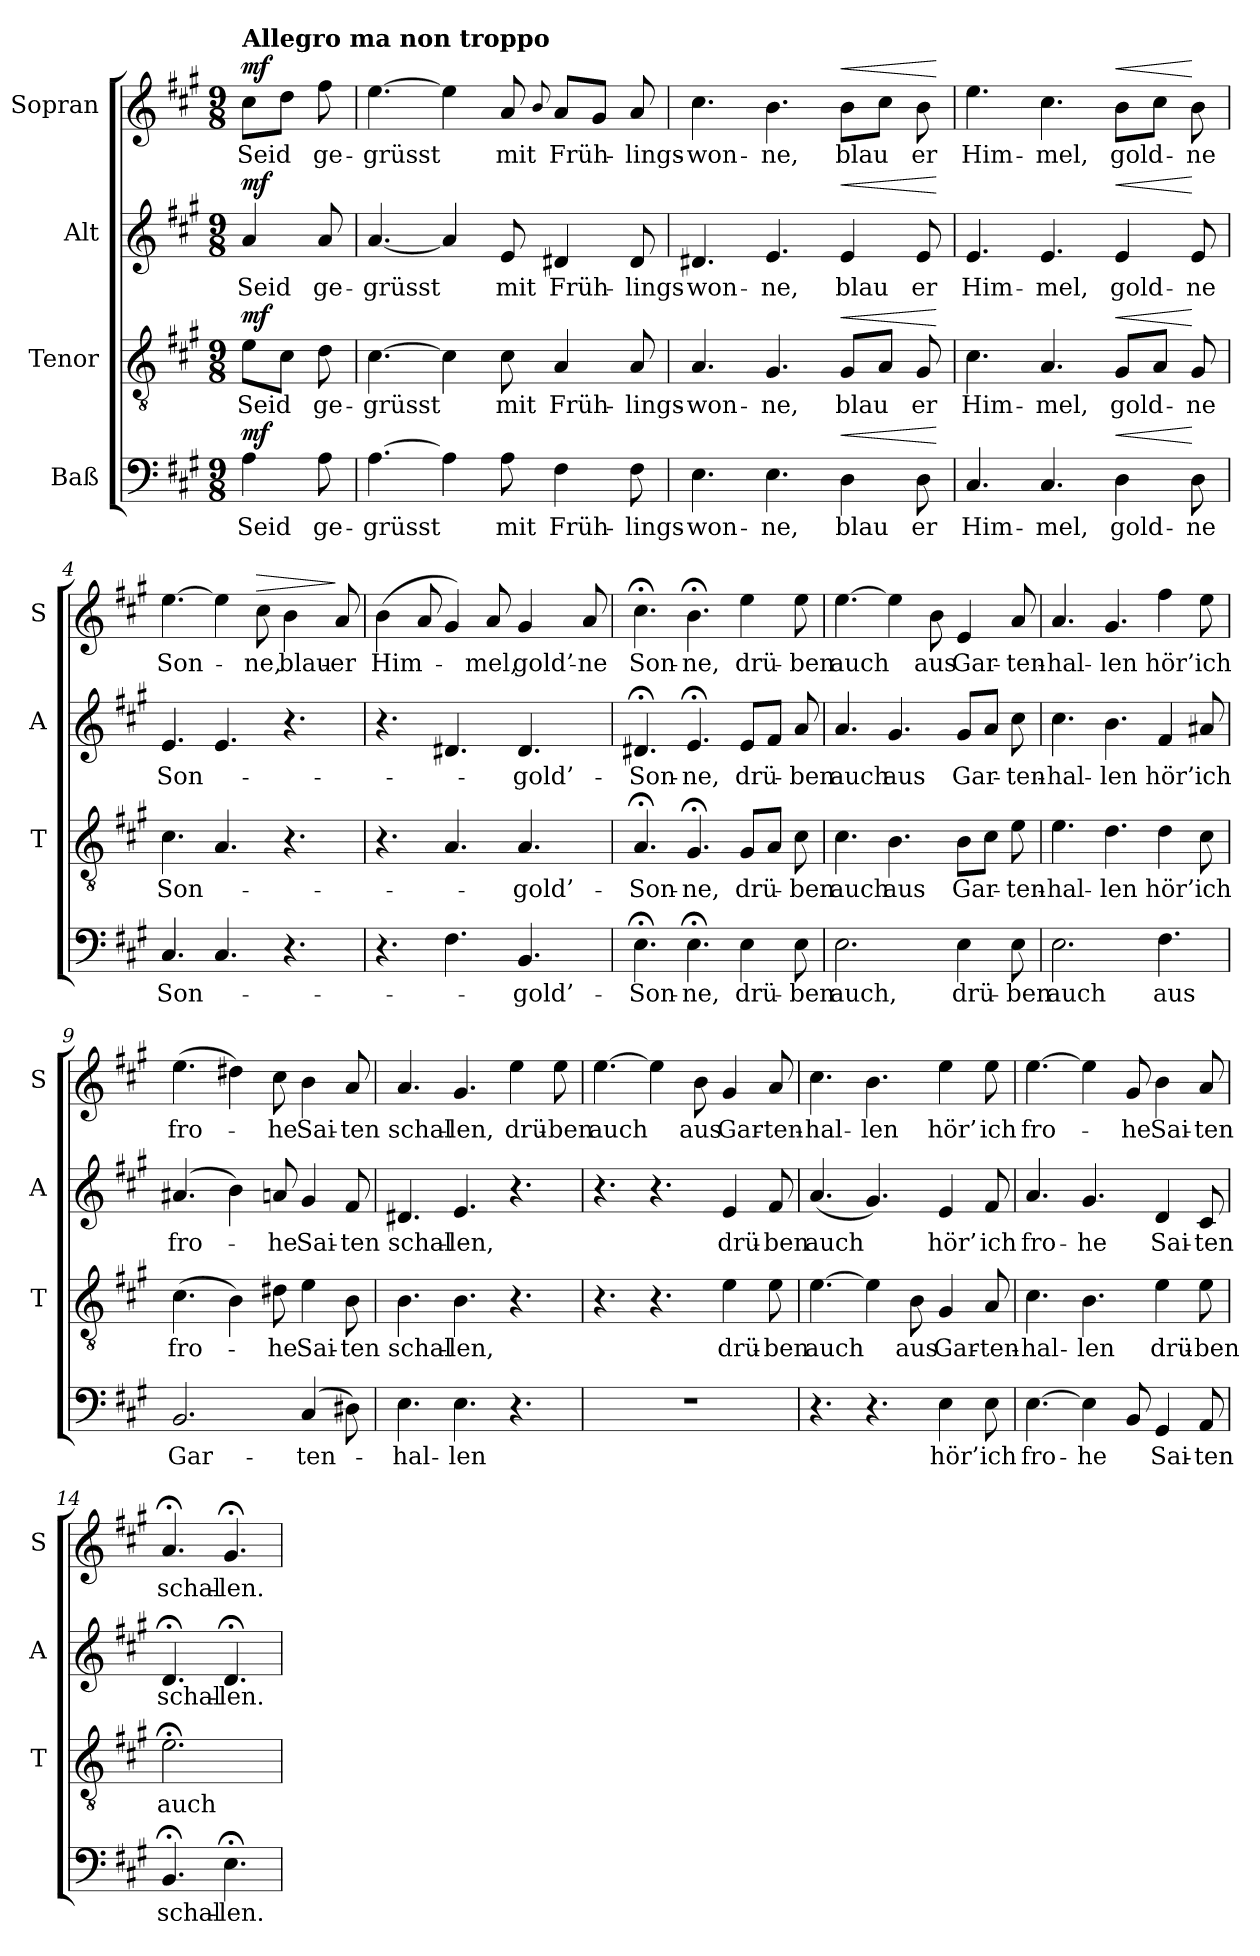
**kern	**text	**dynam	**kern	**text	**dynam	**kern	**text	**dynam	**kern	**text	**dynam
*part4	*part4	*part4	*part3	*part3	*part3	*part2	*part2	*part2	*part1	*part1	*part1
*staff4	*staff4	*staff4	*staff3	*staff3	*staff3	*staff2	*staff2	*staff2	*staff1	*staff1	*staff1
*I"Baß	*	*	*I"Tenor	*	*	*I"Alt	*	*	*I"Sopran	*	*
*	*	*	*I'T	*	*	*I'A	*	*	*I'S	*	*
*clefF4	*	*	*clefGv2	*	*	*clefG2	*	*	*clefG2	*	*
*k[f#c#g#]	*	*	*k[f#c#g#]	*	*	*k[f#c#g#]	*	*	*k[f#c#g#]	*	*
*A:	*	*	*A:	*	*	*A:	*	*	*A:	*	*
*M9/8	*	*	*M9/8	*	*	*M9/8	*	*	*M9/8	*	*
=	=	=	=	=	=	=	=	=	=	=	=
!	!	!	!	!	!	!	!	!	!LO:TX:a:B:t=Allegro ma non troppo	!	!
!	!	!LO:DY:a	!	!	!LO:DY:a	!	!	!LO:DY:a	!	!	!LO:DY:a
4A	Seid	mf	8eL	Seid	mf	4a	Seid	mf	8cc#L	Seid	mf
.	.	.	8c#J	.	.	.	.	.	8ddJ	.	.
8A	ge-	.	8d	ge-	.	8a	ge-	.	8ff#	ge-	.
=1	=1	=1	=1	=1	=1	=1	=1	=1	=1	=1	=1
[4.A	-grüsst	.	[4.c#	-grüsst	.	[4.a	-grüsst	.	[4.ee	-grüsst	.
4A]	.	.	4c#]	.	.	4a]	.	.	4ee]	.	.
8A	mit	.	8c#	mit	.	8e	mit	.	8a	mit	.
.	.	.	.	.	.	.	.	.	8qqb/	.	.
4F#	Früh-	.	4A	Früh-	.	4d#X	Früh-	.	8aL	Früh-	.
.	.	.	.	.	.	.	.	.	8g#J	.	.
8F#	-lings-	.	8A	-lings-	.	8d#	-lings-	.	8a	-lings-	.
=2	=2	=2	=2	=2	=2	=2	=2	=2	=2	=2	=2
4.E	-won-	.	4.A	-won-	.	4.d#X	-won-	.	4.cc#	-won-	.
4.E	-ne,	.	4.G#	-ne,	.	4.e	-ne,	.	4.b	-ne,	.
!	!	!LO:HP:a	!	!	!LO:HP:a	!	!	!LO:HP:a	!	!	!LO:HP:a
4D	blau	<	8G#L	blau	<	4e	blau	<	8bL	blau	<
.	.	.	8AJ	.	.	.	.	.	8cc#J	.	.
8D	er	.	8G#	er	.	8e	er	.	8b	er	.
.	.	[	.	.	[	.	.	[	.	.	[
=3	=3	=3	=3	=3	=3	=3	=3	=3	=3	=3	=3
4.C#	Him-	.	4.c#	Him-	.	4.e	Him-	.	4.ee	Him-	.
4.C#	-mel,	.	4.A	-mel,	.	4.e	-mel,	.	4.cc#	-mel,	.
!	!	!LO:HP:a	!	!	!LO:HP:a	!	!	!LO:HP:a	!	!	!LO:HP:a
4D	gold-	<	8G#L	gold-	<	4e	gold-	<	8bL	gold-	<
.	.	.	8AJ	.	.	.	.	.	8cc#J	.	.
8D	-ne	[	8G#	-ne	[	8e	-ne	[	8b	-ne	[
=4	=4	=4	=4	=4	=4	=4	=4	=4	=4	=4	=4
4.C#	Son-	.	4.c#	Son-	.	4.e	Son-	.	[4.ee	Son-	.
4.C#	.	.	4.A	.	.	4.e	.	.	4ee]	.	.
!	!	!	!	!	!	!	!	!	!	!	!LO:HP:a
.	.	.	.	.	.	.	.	.	8cc#	-ne,	>
4.r	.	.	4.r	.	.	4.r	.	.	4b	blau-	.
.	.	.	.	.	.	.	.	.	8a	-er	]
=5	=5	=5	=5	=5	=5	=5	=5	=5	=5	=5	=5
4.r	.	.	4.r	.	.	4.r	.	.	(4b	Him-	.
.	.	.	.	.	.	.	.	.	8a	.	.
4.F#	.	.	4.A	.	.	4.d#X	.	.	4g#)	.	.
.	.	.	.	.	.	.	.	.	8a	-mel,	.
4.BB	-gold’-	.	4.A	-gold’-	.	4.d#	-gold’-	.	4g#	gold’-	.
.	.	.	.	.	.	.	.	.	8a	-ne	.
=6	=6	=6	=6	=6	=6	=6	=6	=6	=6	=6	=6
4.E;<	-Son-	.	4.A;<	-Son-	.	4.d#X;<	-Son-	.	4.cc#;<	Son-	.
4.E;<	-ne,	.	4.G#;<	-ne,	.	4.e;<	-ne,	.	4.b;<	-ne,	.
4E	drü-	.	8G#L	drü-	.	8eL	drü-	.	4ee	drü-	.
.	.	.	8AJ	.	.	8f#J	.	.	.	.	.
8E	-ben	.	8c#	-ben	.	8a	-ben	.	8ee	-ben	.
=7	=7	=7	=7	=7	=7	=7	=7	=7	=7	=7	=7
2.E	auch,	.	4.c#	auch	.	4.a	auch	.	[4.ee	auch	.
.	.	.	4.B	aus	.	4.g#	aus	.	4ee]	.	.
.	.	.	.	.	.	.	.	.	8b	aus	.
4E	drü-	.	8BL	Gar-	.	8g#L	Gar-	.	4e	Gar-	.
.	.	.	8c#J	.	.	8aJ	.	.	.	.	.
8E	-ben	.	8e	-ten-	.	8cc#	-ten-	.	8a	-ten-	.
=8	=8	=8	=8	=8	=8	=8	=8	=8	=8	=8	=8
2.E	auch	.	4.e	-hal-	.	4.cc#	-hal-	.	4.a	-hal-	.
.	.	.	4.d	-len	.	4.b	-len	.	4.g#	-len	.
4.F#	aus	.	4d	hör’	.	4f#	hör’	.	4ff#	hör’	.
.	.	.	8c#	ich	.	8a#X	ich	.	8ee	ich	.
=9	=9	=9	=9	=9	=9	=9	=9	=9	=9	=9	=9
2.BB	Gar-	.	(4.c#	fro-	.	(4.a#X	fro-	.	(4.ee	fro-	.
.	.	.	4B)	.	.	4b)	.	.	4dd#X)	.	.
.	.	.	8d#X	-he	.	8an	-he	.	8cc#	-he	.
(4C#	-ten-	.	4e	Sai-	.	4g#	Sai-	.	4b	Sai-	.
8D#X)	.	.	8B	-ten	.	8f#	-ten	.	8a	-ten	.
=10	=10	=10	=10	=10	=10	=10	=10	=10	=10	=10	=10
4.E	-hal-	.	4.B	schal-	.	4.d#X	schal-	.	4.a	schal-	.
4.E	-len	.	4.B	-len,	.	4.e	-len,	.	4.g#	-len,	.
4.r	.	.	4.r	.	.	4.r	.	.	4ee	drü-	.
.	.	.	.	.	.	.	.	.	8ee	-ben	.
=11	=11	=11	=11	=11	=11	=11	=11	=11	=11	=11	=11
8%9r	.	.	4.r	.	.	4.r	.	.	[4.ee	auch	.
.	.	.	4.r	.	.	4.r	.	.	4ee]	.	.
.	.	.	.	.	.	.	.	.	8b	aus	.
.	.	.	4e	drü-	.	4e	drü-	.	4g#	Gar-	.
.	.	.	8e	-ben	.	8f#	-ben	.	8a	-ten-	.
=12	=12	=12	=12	=12	=12	=12	=12	=12	=12	=12	=12
4.r	.	.	[4.e	auch	.	(4.a	auch	.	4.cc#	-hal-	.
4.r	.	.	4e]	.	.	4.g#)	.	.	4.b	-len	.
.	.	.	8B	aus	.	.	.	.	.	.	.
4E	hör’	.	4G#	Gar-	.	4e	hör’	.	4ee	hör’	.
8E	ich	.	8A	-ten-	.	8f#	ich	.	8ee	ich	.
=13	=13	=13	=13	=13	=13	=13	=13	=13	=13	=13	=13
[4.E	fro-	.	4.c#	-hal-	.	4.a	fro-	.	[4.ee	fro-	.
4E]	-he	.	4.B	-len	.	4.g#	-he	.	4ee]	.	.
8BB	.	.	.	.	.	.	.	.	8g#	-he	.
4GG#	Sai-	.	4e	drü-	.	4d	Sai-	.	4b	Sai-	.
8AA	-ten	.	8e	-ben	.	8c#	-ten	.	8a	-ten	.
=14	=14	=14	=14	=14	=14	=14	=14	=14	=14	=14	=14
4.BB;<	schal-	.	2.e;<	auch	.	4.d;<	schal-	.	4.a;<	schal-	.
4.E;<	-len.	.	.	.	.	4.d;<	-len.	.	4.g#;<	-len.	.
=	=	=	=	=	=	=	=	=	=	=	=
*-	*-	*-	*-	*-	*-	*-	*-	*-	*-	*-	*-
